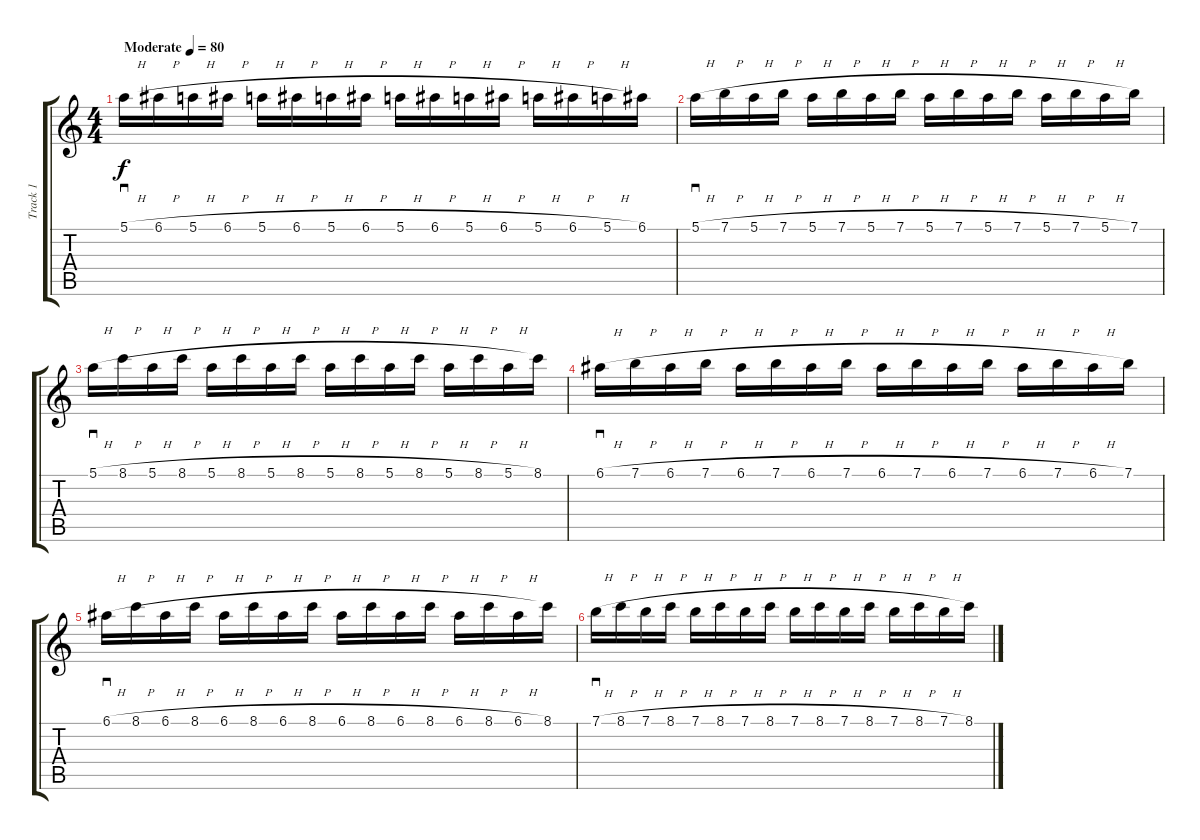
\track ("Track 1" "Track 1") {instrument overdrivenguitar}
\staff {score tabs}
\tuning (E4 B3 G3 D3 A2 E2) {hide}
\ts (4 4)
\tempo (80 "Moderate")
\clef g2
\ks c
5.1{h}.16{sd dy f instrument overdrivenguitar} 6.1{h}.16 5.1{h}.16 6.1{h}.16 5.1{h}.16 6.1{h}.16 5.1{h}.16 6.1{h}.16 5.1{h}.16 6.1{h}.16 5.1{h}.16 6.1{h}.16 5.1{h}.16 6.1{h}.16 5.1{h}.16 6.1.16 |
5.1{h}.16{sd} 7.1{h}.16 5.1{h}.16 7.1{h}.16 5.1{h}.16 7.1{h}.16 5.1{h}.16 7.1{h}.16 5.1{h}.16 7.1{h}.16 5.1{h}.16 7.1{h}.16 5.1{h}.16 7.1{h}.16 5.1{h}.16 7.1.16 |
5.1{h}.16{sd} 8.1{h}.16 5.1{h}.16 8.1{h}.16 5.1{h}.16 8.1{h}.16 5.1{h}.16 8.1{h}.16 5.1{h}.16 8.1{h}.16 5.1{h}.16 8.1{h}.16 5.1{h}.16 8.1{h}.16 5.1{h}.16 8.1.16 |
6.1{h}.16{sd} 7.1{h}.16 6.1{h}.16 7.1{h}.16 6.1{h}.16 7.1{h}.16 6.1{h}.16 7.1{h}.16 6.1{h}.16 7.1{h}.16 6.1{h}.16 7.1{h}.16 6.1{h}.16 7.1{h}.16 6.1{h}.16 7.1.16 |
6.1{h}.16{sd} 8.1{h}.16 6.1{h}.16 8.1{h}.16 6.1{h}.16 8.1{h}.16 6.1{h}.16 8.1{h}.16 6.1{h}.16 8.1{h}.16 6.1{h}.16 8.1{h}.16 6.1{h}.16 8.1{h}.16 6.1{h}.16 8.1.16 |
7.1{h}.16{sd} 8.1{h}.16 7.1{h}.16 8.1{h}.16 7.1{h}.16 8.1{h}.16 7.1{h}.16 8.1{h}.16 7.1{h}.16 8.1{h}.16 7.1{h}.16 8.1{h}.16 7.1{h}.16 8.1{h}.16 7.1{h}.16 8.1.16
